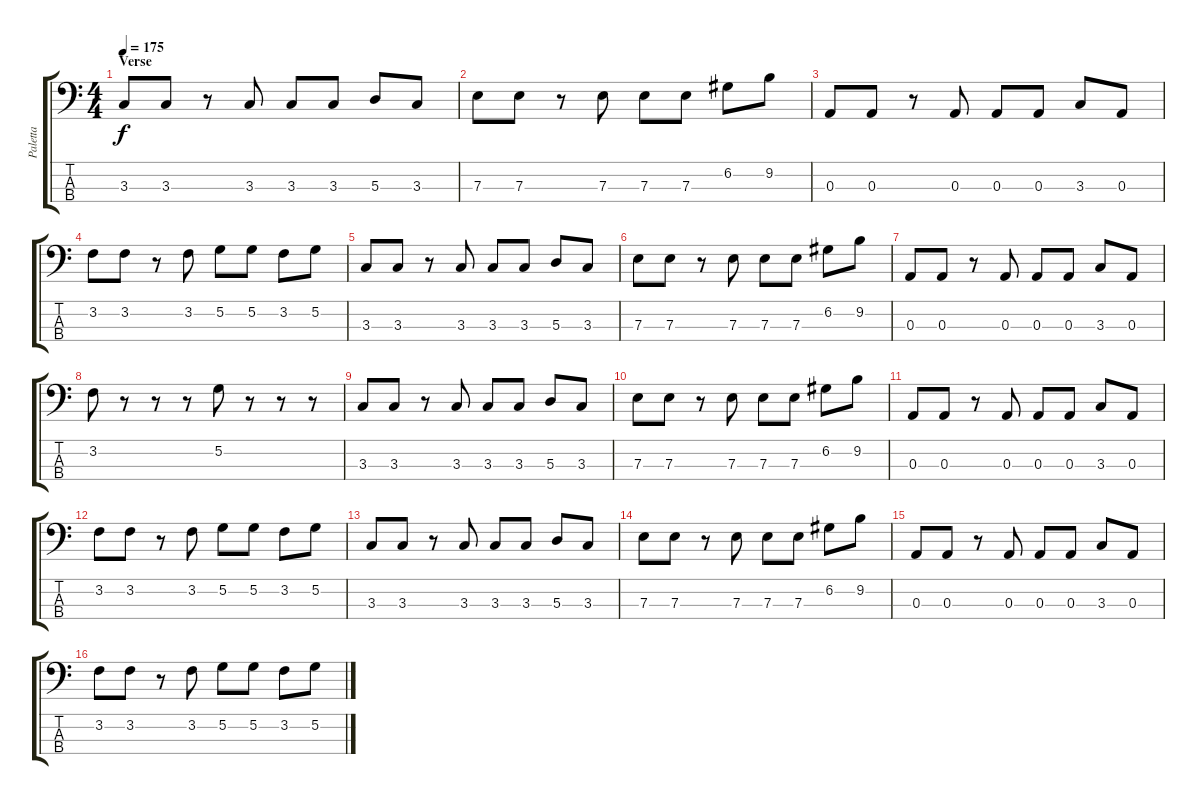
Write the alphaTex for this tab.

\track ("Paletta" "Paletta") {instrument electricbassfinger}
\staff {score tabs}
\tuning (G2 D2 A1 E1) {hide}
\ts (4 4)
\section ("" "Verse")
\tempo 175
\clef f4
\ks c
3.3.8{dy f} 3.3.8 r.8 3.3.8 3.3.8 3.3.8 5.3.8 3.3.8 |
7.3.8 7.3.8 r.8 7.3.8 7.3.8 7.3.8 6.2.8 9.2.8 |
0.3.8 0.3.8 r.8 0.3.8 0.3.8 0.3.8 3.3.8 0.3.8 |
3.2.8 3.2.8 r.8 3.2.8 5.2.8 5.2.8 3.2.8 5.2.8 |
3.3.8 3.3.8 r.8 3.3.8 3.3.8 3.3.8 5.3.8 3.3.8 |
7.3.8 7.3.8 r.8 7.3.8 7.3.8 7.3.8 6.2.8 9.2.8 |
0.3.8 0.3.8 r.8 0.3.8 0.3.8 0.3.8 3.3.8 0.3.8 |
3.2.8 r.8 r.8 r.8 5.2.8 r.8 r.8 r.8 |
3.3.8 3.3.8 r.8 3.3.8 3.3.8 3.3.8 5.3.8 3.3.8 |
7.3.8 7.3.8 r.8 7.3.8 7.3.8 7.3.8 6.2.8 9.2.8 |
0.3.8 0.3.8 r.8 0.3.8 0.3.8 0.3.8 3.3.8 0.3.8 |
3.2.8 3.2.8 r.8 3.2.8 5.2.8 5.2.8 3.2.8 5.2.8 |
3.3.8 3.3.8 r.8 3.3.8 3.3.8 3.3.8 5.3.8 3.3.8 |
7.3.8 7.3.8 r.8 7.3.8 7.3.8 7.3.8 6.2.8 9.2.8 |
0.3.8 0.3.8 r.8 0.3.8 0.3.8 0.3.8 3.3.8 0.3.8 |
3.2.8 3.2.8 r.8 3.2.8 5.2.8 5.2.8 3.2.8 5.2.8
